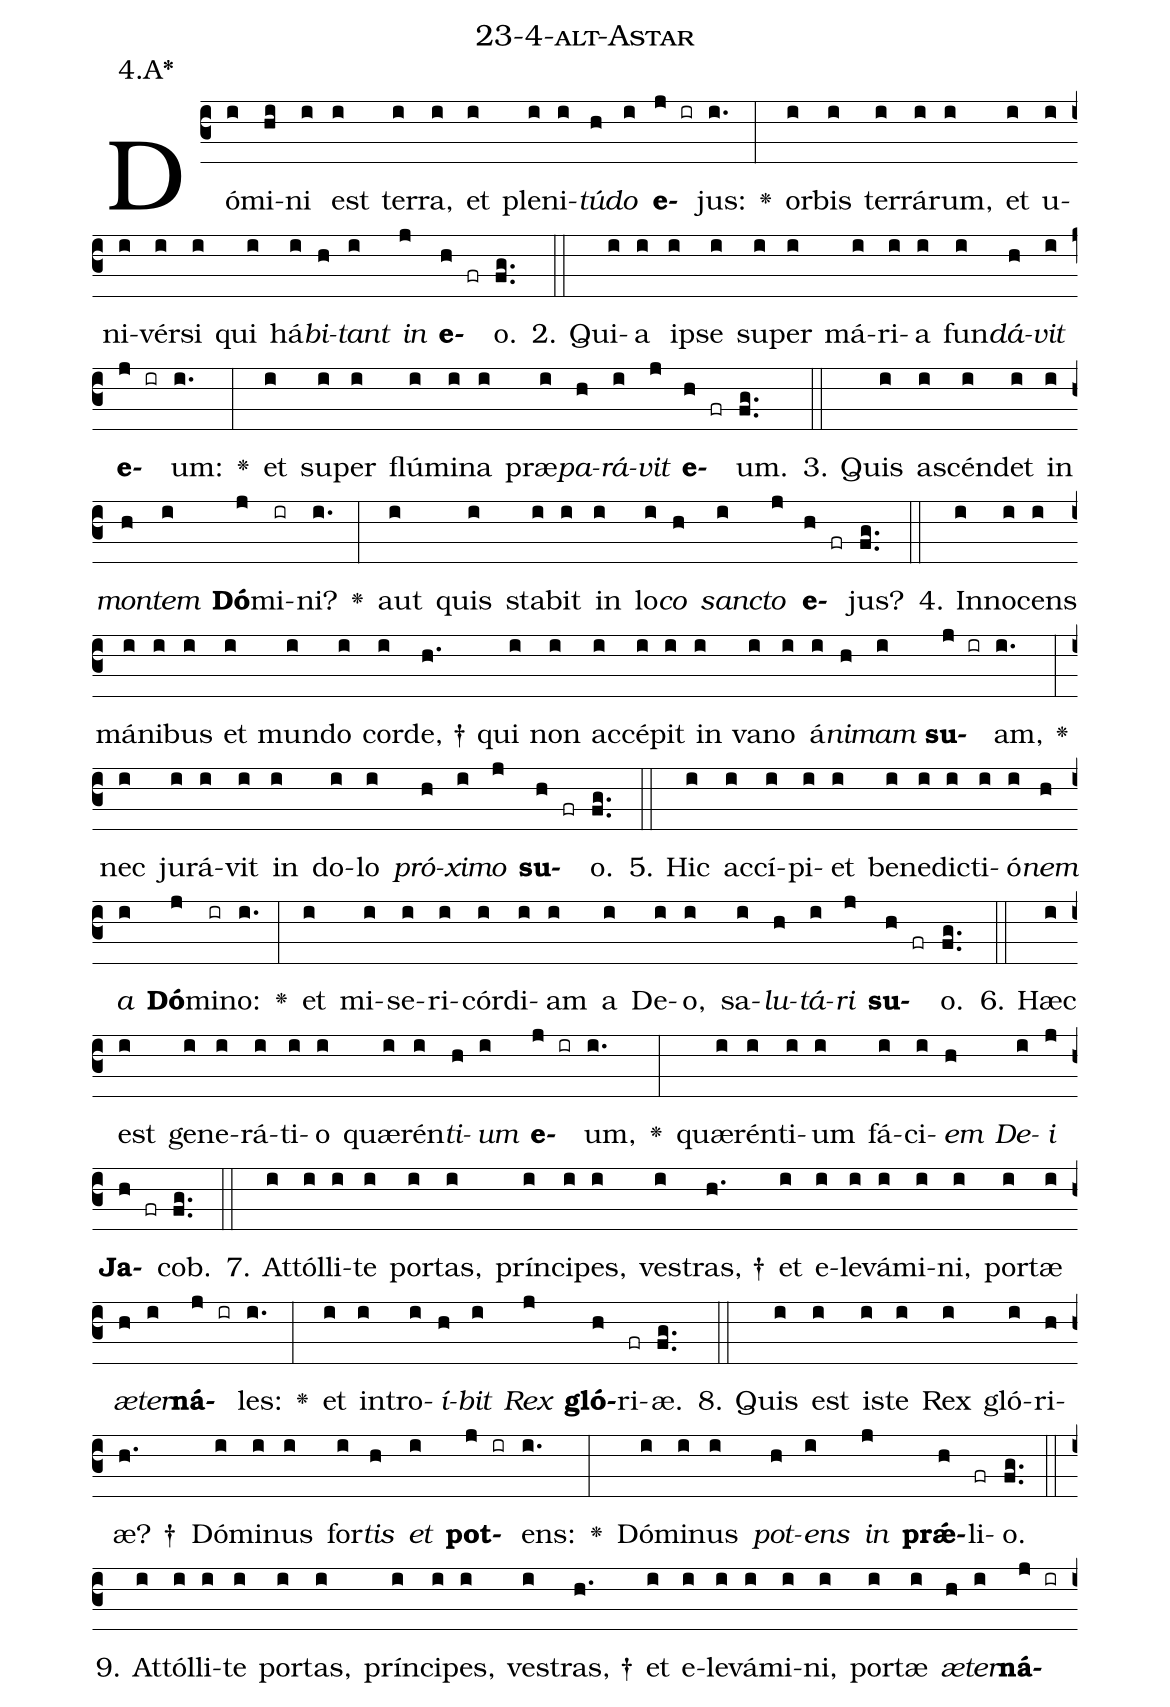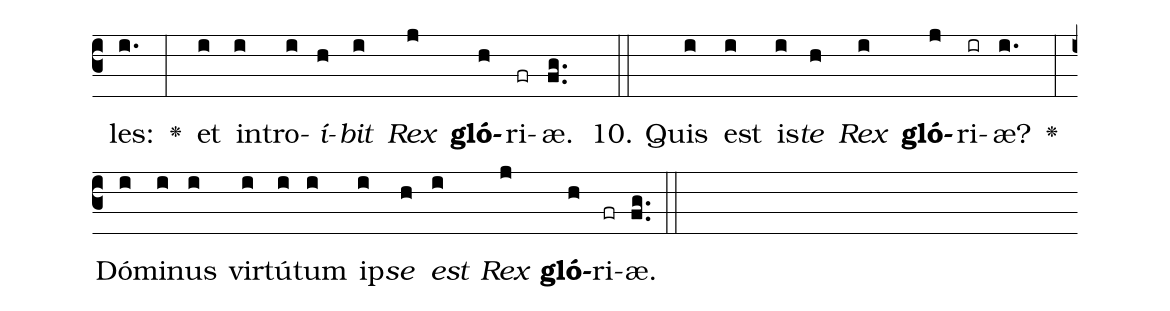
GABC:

name: 23-4-alt-Astar;
annotation: 4.A*;
%%
(c3)Dó(i)mi(hi)ni(i) est(i) ter(i)ra,(i) et(i) ple(i)ni(i)<i>tú</i>(h)<i>do</i>(i) <b>e</b>(j ir)jus:(i.) <v>\greheightstar</v>(:) or(i)bis(i) ter(i)rá(i)rum,(i) et(i) u(i)ni(i)vér(i)si(i) qui(i) há(i)<i>bi</i>(h)<i>tant</i>(i) <i>in</i>(j) <b>e</b>(h fr)o.(fg..) (::)
2. Qui(i)a(i) ip(i)se(i) su(i)per(i) má(i)ri(i)a(i) fun(i)<i>dá</i>(h)<i>vit</i>(i) <b>e</b>(j ir)um:(i.) <v>\greheightstar</v>(:) et(i) su(i)per(i) flú(i)mi(i)na(i) præ(i)<i>pa</i>(h)<i>rá</i>(i)<i>vit</i>(j) <b>e</b>(h fr)um.(fg..) (::)
3. Quis(i) a(i)scén(i)det(i) in(i) <i>mon</i>(h)<i>tem</i>(i) <b>Dó</b>(j)mi(ir)ni?(i.) <v>\greheightstar</v>(:) aut(i) quis(i) sta(i)bit(i) in(i) lo(i)<i>co</i>(h) <i>sanc</i>(i)<i>to</i>(j) <b>e</b>(h fr)jus?(fg..) (::)
4. In(i)no(i)cens(i) má(i)ni(i)bus(i) et(i) mun(i)do(i) cor(i)de, †(h.) qui(i) non(i) ac(i)cé(i)pit(i) in(i) va(i)no(i) á(i)<i>ni</i>(h)<i>mam</i>(i) <b>su</b>(j ir)am,(i.) <v>\greheightstar</v>(:) nec(i) ju(i)rá(i)vit(i) in(i) do(i)lo(i) <i>pró</i>(h)<i>xi</i>(i)<i>mo</i>(j) <b>su</b>(h fr)o.(fg..) (::)
5. Hic(i) ac(i)cí(i)pi(i)et(i) be(i)ne(i)dic(i)ti(i)ó(i)<i>nem</i>(h) <i>a</i>(i) <b>Dó</b>(j)mi(ir)no:(i.) <v>\greheightstar</v>(:) et(i) mi(i)se(i)ri(i)cór(i)di(i)am(i) a(i) De(i)o,(i) sa(i)<i>lu</i>(h)<i>tá</i>(i)<i>ri</i>(j) <b>su</b>(h fr)o.(fg..) (::)
6. Hæc(i) est(i) ge(i)ne(i)rá(i)ti(i)o(i) quæ(i)rén(i)<i>ti</i>(h)<i>um</i>(i) <b>e</b>(j ir)um,(i.) <v>\greheightstar</v>(:) quæ(i)rén(i)ti(i)um(i) fá(i)ci(i)<i>em</i>(h) <i>De</i>(i)<i>i</i>(j) <b>Ja</b>(h fr)cob.(fg..) (::)
7. At(i)tól(i)li(i)te(i) por(i)tas,(i) prín(i)ci(i)pes,(i) ves(i)tras, †(h.) et(i) e(i)le(i)vá(i)mi(i)ni,(i) por(i)tæ(i) <i>æ</i>(h)<i>ter</i>(i)<b>ná</b>(j ir)les:(i.) <v>\greheightstar</v>(:) et(i) in(i)tro(i)<i>í</i>(h)<i>bit</i>(i) <i>Rex</i>(j) <b>gló</b>(h)ri(fr)æ.(fg..) (::)
8. Quis(i) est(i) is(i)te(i) Rex(i) gló(i)ri(h)æ? †(h.) Dó(i)mi(i)nus(i) for(i)<i>tis</i>(h) <i>et</i>(i) <b>pot</b>(j ir)ens:(i.) <v>\greheightstar</v>(:) Dó(i)mi(i)nus(i) <i>pot</i>(h)<i>ens</i>(i) <i>in</i>(j) <b>prǽ</b>(h)li(fr)o.(fg..) (::)
9. At(i)tól(i)li(i)te(i) por(i)tas,(i) prín(i)ci(i)pes,(i) ves(i)tras, †(h.) et(i) e(i)le(i)vá(i)mi(i)ni,(i) por(i)tæ(i) <i>æ</i>(h)<i>ter</i>(i)<b>ná</b>(j ir)les:(i.) <v>\greheightstar</v>(:) et(i) in(i)tro(i)<i>í</i>(h)<i>bit</i>(i) <i>Rex</i>(j) <b>gló</b>(h)ri(fr)æ.(fg..) (::)
10. Quis(i) est(i) is(i)<i>te</i>(h) <i>Rex</i>(i) <b>gló</b>(j)ri(ir)æ?(i.) <v>\greheightstar</v>(:) Dó(i)mi(i)nus(i) vir(i)tú(i)tum(i) ip(i)<i>se</i>(h) <i>est</i>(i) <i>Rex</i>(j) <b>gló</b>(h)ri(fr)æ.(fg..) (::)
